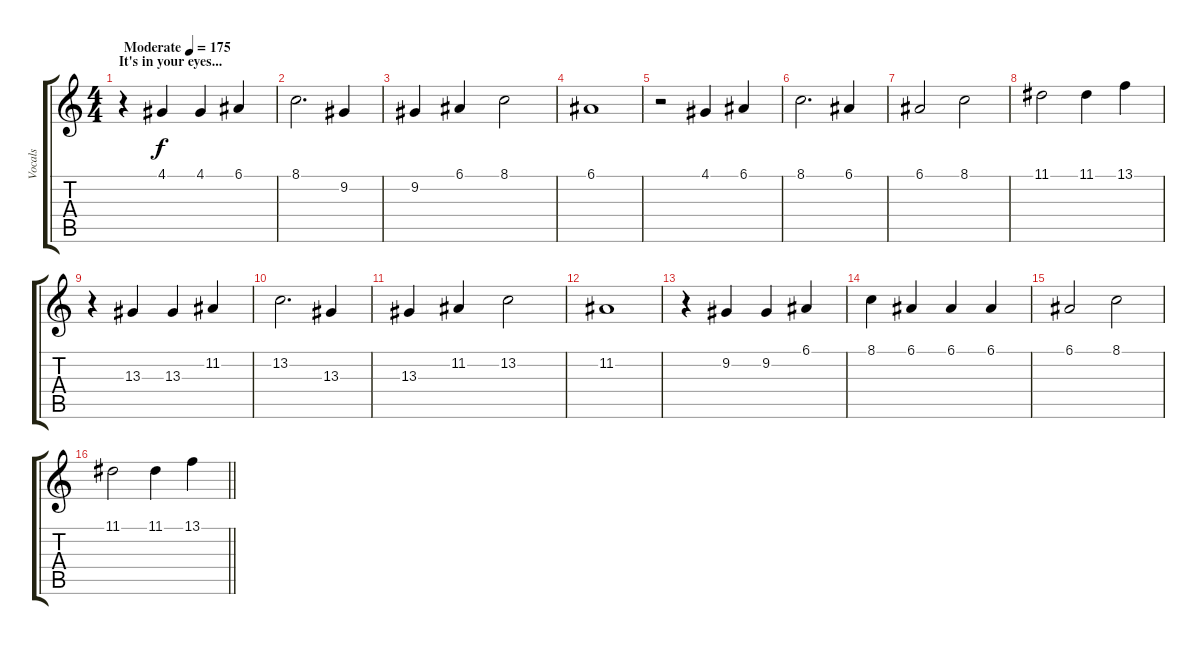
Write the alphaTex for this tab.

\track ("Vocals" "Vocals") {instrument voiceoohs}
\staff {score tabs}
\tuning (E4 B3 G3 D3 A2 D2) {hide}
\ts (4 4)
\section ("" "It's in your eyes...")
\tempo (175 "Moderate")
\clef g2
\ks c
r.4{dy f instrument voiceoohs} 4.1.4 4.1.4 6.1.4 |
8.1.2{d} 9.2.4 |
9.2.4 6.1.4 8.1.2 |
6.1.1 |
r.2 4.1.4 6.1.4 |
8.1.2{d} 6.1.4 |
6.1.2 8.1.2 |
11.1.2 11.1.4 13.1.4 |
r.4 13.3.4 13.3.4 11.2.4 |
13.2.2{d} 13.3.4 |
13.3.4 11.2.4 13.2.2 |
11.2.1 |
r.4 9.2.4 9.2.4 6.1.4 |
8.1.4 6.1.4 6.1.4 6.1.4 |
6.1.2 8.1.2 |
\barLineRight lightlight
11.1.2 11.1.4 13.1.4
